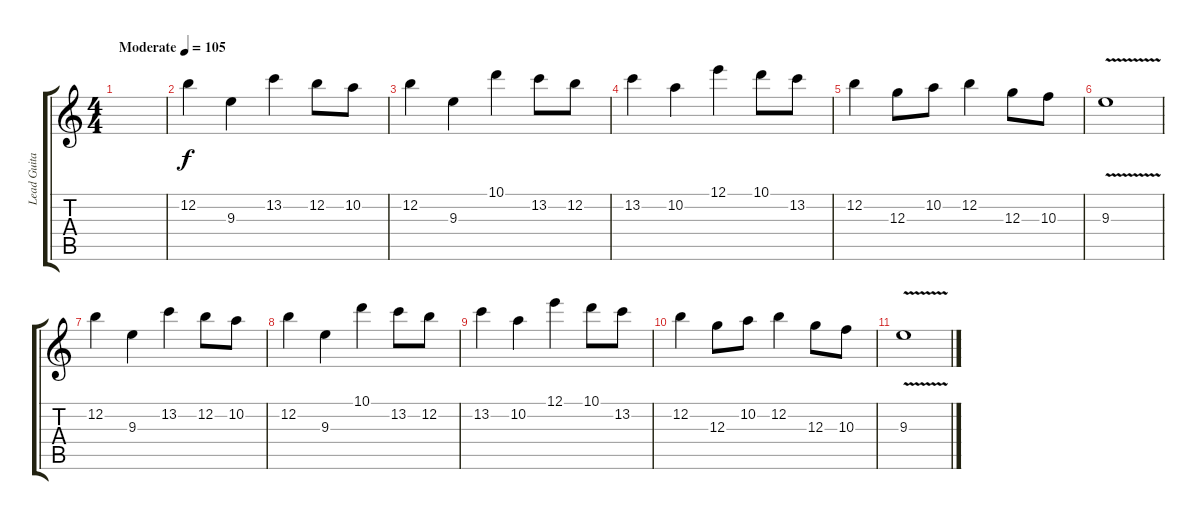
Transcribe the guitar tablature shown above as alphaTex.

\track ("Lead Guitar" "Lead Guita") {instrument distortionguitar}
\staff {score tabs}
\tuning (E4 B3 G3 D3 A2 E2) {hide}
\ts (4 4)
\tempo (105 "Moderate")
\clef g2
\ks c
|
12.2.4 9.3.4 13.2.4 12.2.8 10.2.8 |
12.2.4 9.3.4 10.1.4 13.2.8 12.2.8 |
13.2.4 10.2.4 12.1.4 10.1.8 13.2.8 |
12.2.4 12.3.8 10.2.8 12.2.4 12.3.8 10.3.8 |
9.3{v}.1 |
12.2.4 9.3.4 13.2.4 12.2.8 10.2.8 |
12.2.4 9.3.4 10.1.4 13.2.8 12.2.8 |
13.2.4 10.2.4 12.1.4 10.1.8 13.2.8 |
12.2.4 12.3.8 10.2.8 12.2.4 12.3.8 10.3.8 |
9.3{v}.1
